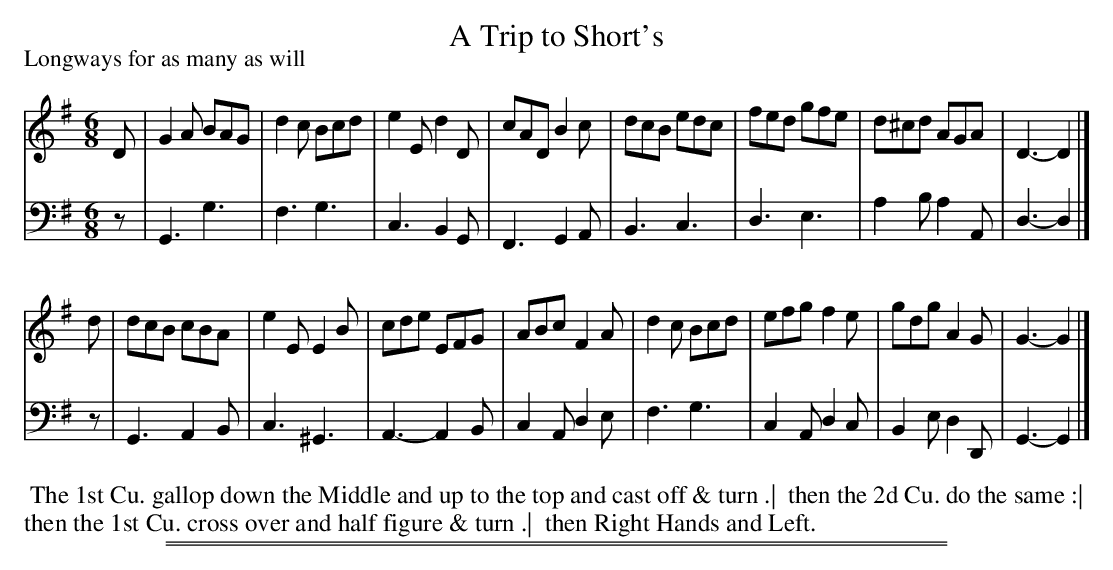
X:1
T: A Trip to Short's
P: Longways for as many as will
M: 6/8
L: 1/8
K: G
V: 1
D |\
G2A BAG | d2c Bcd | e2E d2D | cAD B2c |\
dcB edc | fed gfe | d^cd AGA | D3- D2 |]
d |\
dcB cBA | e2E E2B | cde EFG | ABc F2A |\
d2c Bcd | efg f2e | gdg A2G | G3- G2 |]
V: 2 clef=bass middle=d
z | G3 g3 | f3 g3 | c3 B2G | F3 G2A |\
B3 c3 | d3 e3 | a2b a2A | d3- d2 |]
z |\
G3 A2B | c3 ^G3 | A3- A2B | c2A d2e |\
f3 g3 | c2A d2c | B2e d2D | G3- G2 |]
